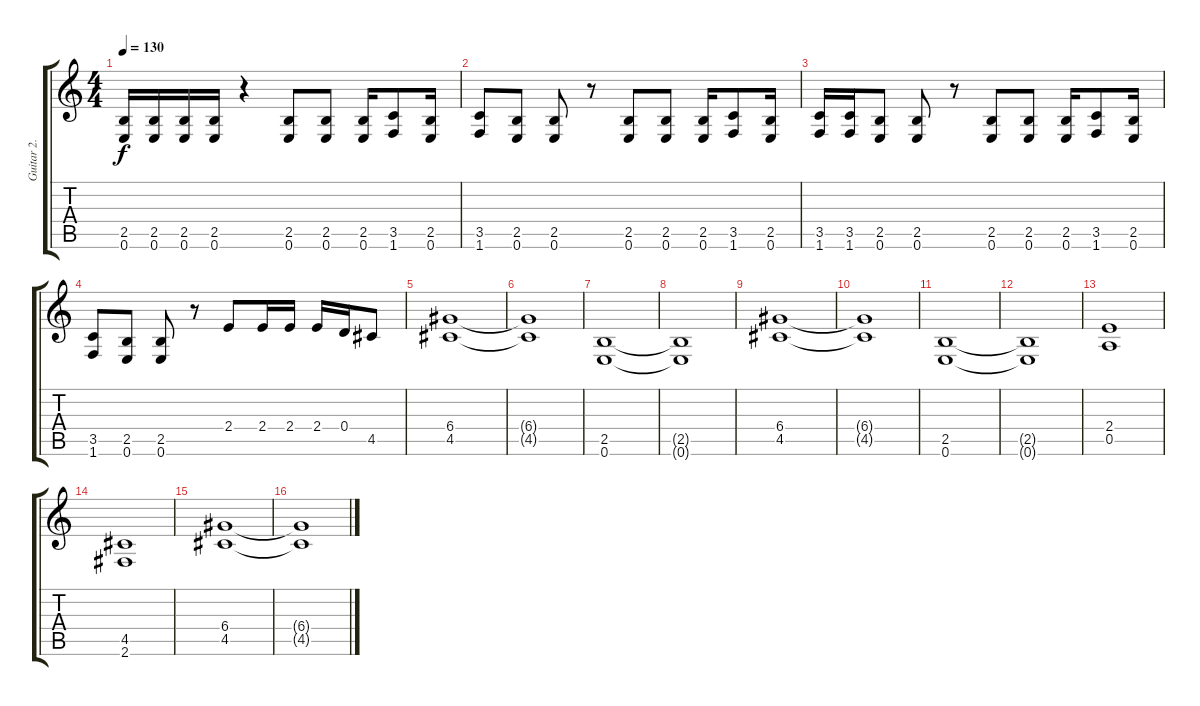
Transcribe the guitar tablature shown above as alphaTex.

\track ("Guitar 2." "Guitar 2.") {instrument overdrivenguitar}
\staff {score tabs}
\tuning (E4 B3 G3 D3 A2 E2) {hide}
\ts (4 4)
\tempo 130
\clef g2
\ks c
(2.5 0.6).16{dy f} (2.5 0.6).16 (2.5 0.6).16 (2.5 0.6).16 r.4 (2.5 0.6).8 (2.5 0.6).8 (2.5 0.6).16 (3.5 1.6).8 (2.5 0.6).16 |
(3.5 1.6).8 (2.5 0.6).8 (2.5 0.6).8 r.8 (2.5 0.6).8 (2.5 0.6).8 (2.5 0.6).16 (3.5 1.6).8 (2.5 0.6).16 |
(3.5 1.6).16 (3.5 1.6).16 (2.5 0.6).8 (2.5 0.6).8 r.8 (2.5 0.6).8 (2.5 0.6).8 (2.5 0.6).16 (3.5 1.6).8 (2.5 0.6).16 |
(3.5 1.6).8 (2.5 0.6).8 (2.5 0.6).8 r.8 2.4.8 2.4.16 2.4.16 2.4.16 0.4.16 4.5.8 |
(6.4 4.5).1 |
(6.4{t} 4.5{t}).1 |
(2.5 0.6).1 |
(2.5{t} 0.6{t}).1 |
(6.4 4.5).1 |
(6.4{t} 4.5{t}).1 |
(2.5 0.6).1 |
(2.5{t} 0.6{t}).1 |
(2.4 0.5).1 |
(4.5 2.6).1 |
(6.4 4.5).1 |
(6.4{t} 4.5{t}).1
